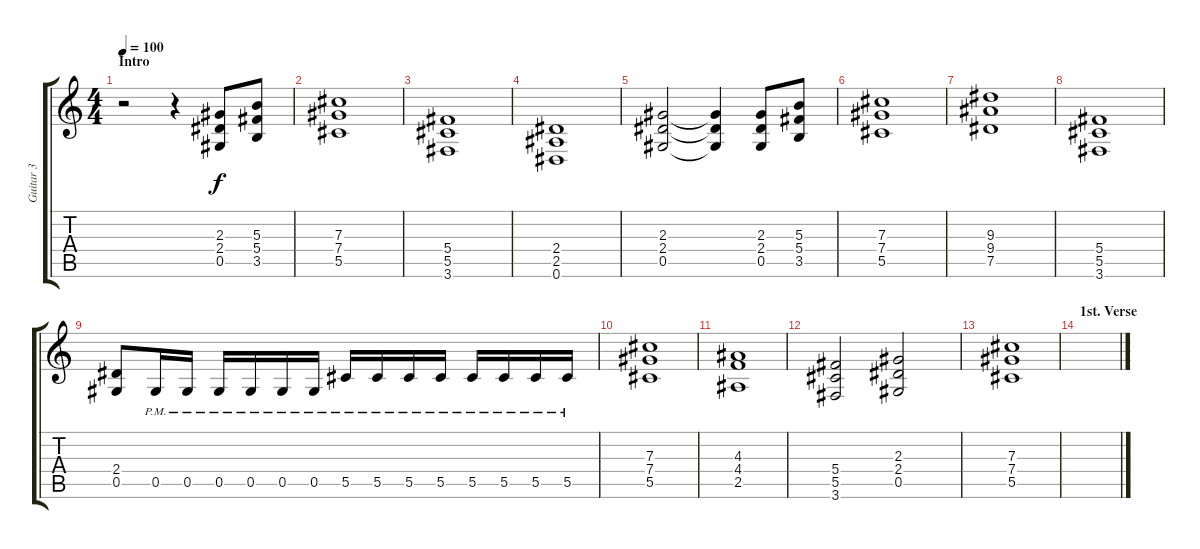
\track ("Guitar 3" "Guitar 3") {instrument distortionguitar}
\staff {score tabs}
\tuning (Eb4 Bb3 Gb3 Db3 Ab2 Eb2) {hide}
\ts (4 4)
\section ("" "Intro")
\tempo 100
\clef g2
\ks c
r.2{dy f instrument distortionguitar} r.4 (2.3 2.4 0.5).8 (5.3 5.4 3.5).8 |
(7.3 7.4 5.5).1 |
(5.4 5.5 3.6).1 |
(2.4 2.5 0.6).1 |
(2.3 2.4 0.5).2 (2.3{t} 2.4{t} 0.5{t}).4 (2.3 2.4 0.5).8 (5.3 5.4 3.5).8 |
(7.3 7.4 5.5).1 |
(9.3 9.4 7.5).1 |
(5.4 5.5 3.6).1 |
(2.4 0.5).8 0.5{pm}.16 0.5{pm}.16 0.5{pm}.16 0.5{pm}.16 0.5{pm}.16 0.5{pm}.16 5.5{pm}.16 5.5{pm}.16 5.5{pm}.16 5.5{pm}.16 5.5{pm}.16 5.5{pm}.16 5.5{pm}.16 5.5{pm}.16 |
(7.3 7.4 5.5).1 |
(4.3 4.4 2.5).1 |
(5.4 5.5 3.6).2 (2.3 2.4 0.5).2 |
(7.3 7.4 5.5).1 |
\section ("" "1st. Verse")
